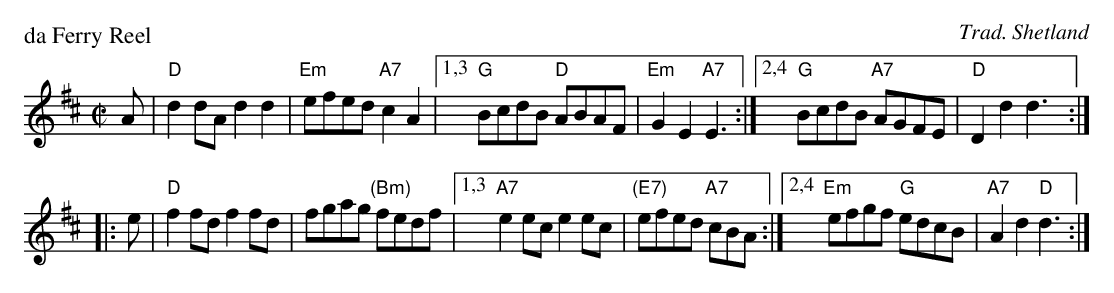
X:1
P: da Ferry Reel
C: Trad. Shetland
M: C|
L: 1/8
K: D
   A | "D"d2dA     d2d2 | "Em"efed "A7"c2A2 |\
[1,3   "G"BcdB  "D"ABAF | "Em"G2E2 "A7"E3 :|\
[2,4   "G"BcdB "A7"AGFE |  "D"D2d2     d3 :|
|: e | "D"f2fd    f2fd |     fgag "(Bm)"fedf |\
[1,3  "A7"e2ec    e2ec | "(E7)"efed "A7"cBA :|\
[2,4  "Em"efgf "G"edcB | "A7"A2d2 "D"d3 :|
